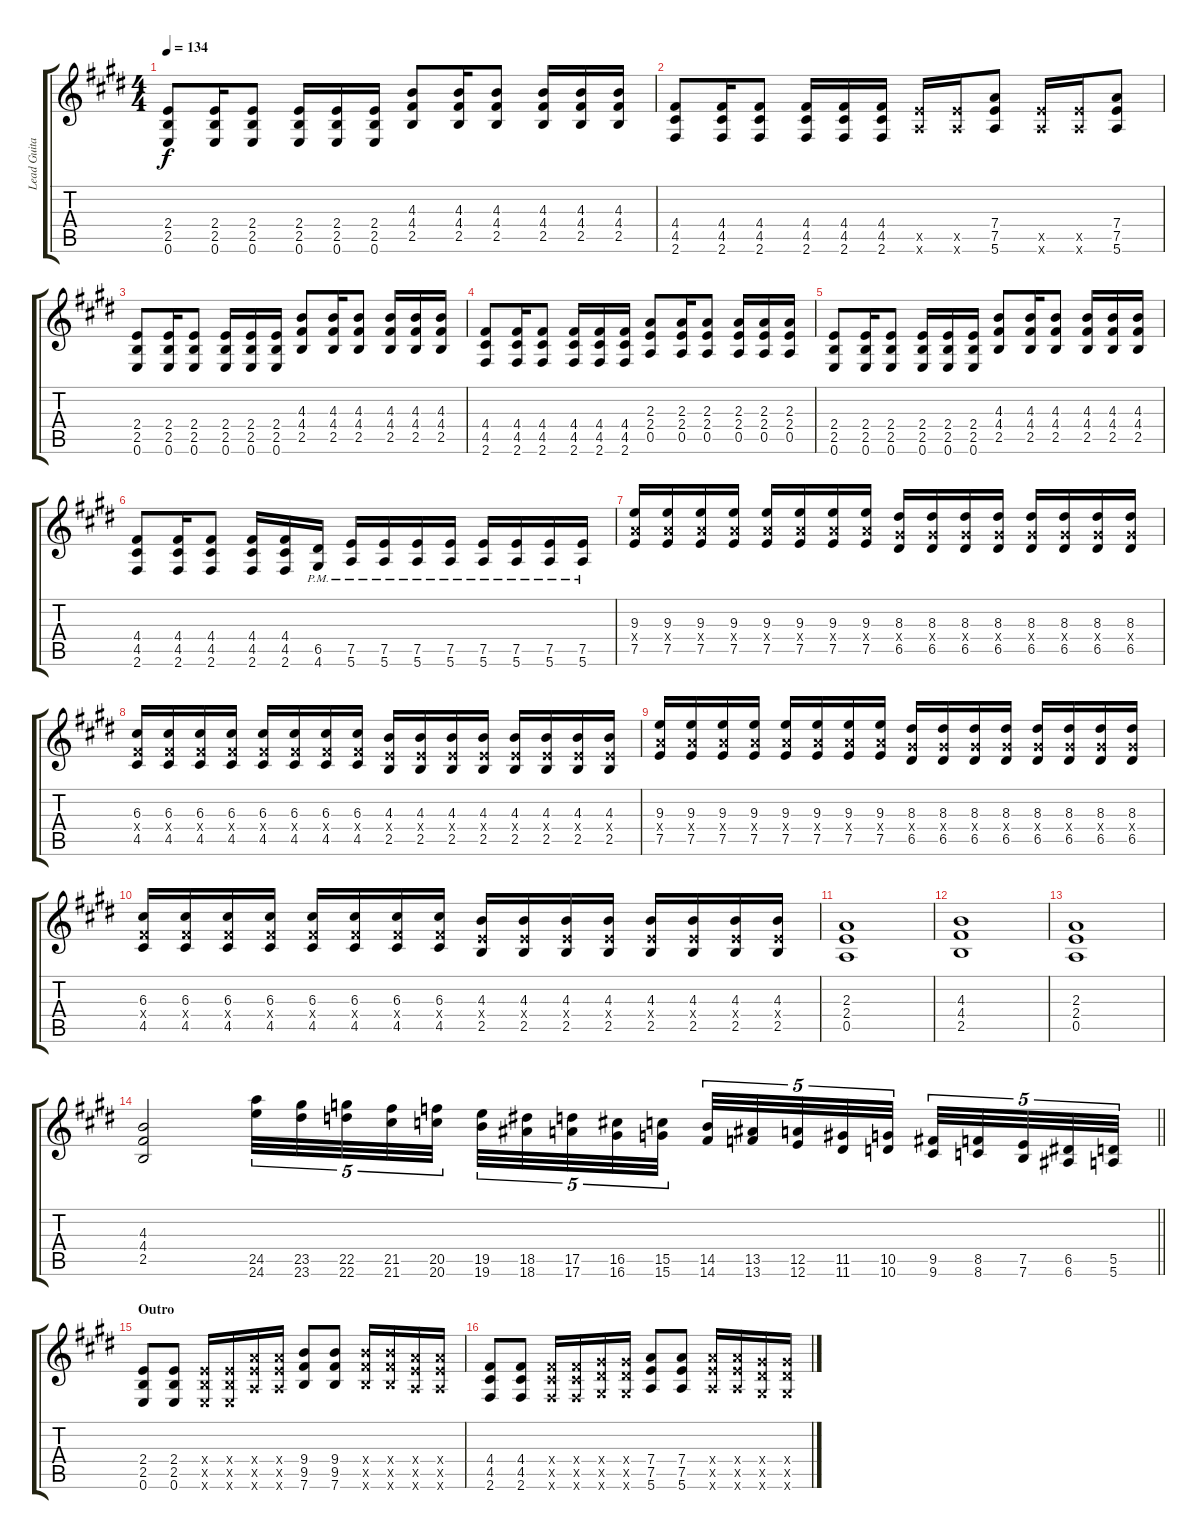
\track ("Lead Guitar" "Lead Guita") {instrument distortionguitar}
\staff {score tabs}
\tuning (E4 B3 G3 D3 A2 E2) {hide}
\ts (4 4)
\tempo 134
\clef g2
\ks e
(2.4 2.5 0.6).8{dy f} (2.4 2.5 0.6).16 (2.4 2.5 0.6).8 (2.4 2.5 0.6).16 (2.4 2.5 0.6).16 (2.4 2.5 0.6).16 (4.3 4.4 2.5).8 (4.3 4.4 2.5).16 (4.3 4.4 2.5).8 (4.3 4.4 2.5).16 (4.3 4.4 2.5).16 (4.3 4.4 2.5).16 |
(4.4 4.5 2.6).8 (4.4 4.5 2.6).16 (4.4 4.5 2.6).8 (4.4 4.5 2.6).16 (4.4 4.5 2.6).16 (4.4 4.5 2.6).16 (7.5{x} 5.6{x}).16 (7.5{x} 5.6{x}).16 (7.4 7.5 5.6).8 (7.5{x} 5.6{x}).16 (7.5{x} 5.6{x}).16 (7.4 7.5 5.6).8 |
(2.4 2.5 0.6).8 (2.4 2.5 0.6).16 (2.4 2.5 0.6).8 (2.4 2.5 0.6).16 (2.4 2.5 0.6).16 (2.4 2.5 0.6).16 (4.3 4.4 2.5).8 (4.3 4.4 2.5).16 (4.3 4.4 2.5).8 (4.3 4.4 2.5).16 (4.3 4.4 2.5).16 (4.3 4.4 2.5).16 |
(4.4 4.5 2.6).8 (4.4 4.5 2.6).16 (4.4 4.5 2.6).8 (4.4 4.5 2.6).16 (4.4 4.5 2.6).16 (4.4 4.5 2.6).16 (2.3 2.4 0.5).8 (2.3 2.4 0.5).16 (2.3 2.4 0.5).8 (2.3 2.4 0.5).16 (2.3 2.4 0.5).16 (2.3 2.4 0.5).16 |
(2.4 2.5 0.6).8 (2.4 2.5 0.6).16 (2.4 2.5 0.6).8 (2.4 2.5 0.6).16 (2.4 2.5 0.6).16 (2.4 2.5 0.6).16 (4.3 4.4 2.5).8 (4.3 4.4 2.5).16 (4.3 4.4 2.5).8 (4.3 4.4 2.5).16 (4.3 4.4 2.5).16 (4.3 4.4 2.5).16 |
(4.4 4.5 2.6).8 (4.4 4.5 2.6).16 (4.4 4.5 2.6).8 (4.4 4.5 2.6).16 (4.4 4.5 2.6).16 (6.5{pm} 4.6{pm}).16 (7.5{pm} 5.6{pm}).16 (7.5{pm} 5.6{pm}).16 (7.5{pm} 5.6{pm}).16 (7.5{pm} 5.6{pm}).16 (7.5{pm} 5.6{pm}).16 (7.5{pm} 5.6{pm}).16 (7.5{pm} 5.6{pm}).16 (7.5{pm} 5.6{pm}).16 |
(9.3 7.4{x} 7.5).16 (9.3 7.4{x} 7.5).16 (9.3 7.4{x} 7.5).16 (9.3 7.4{x} 7.5).16 (9.3 7.4{x} 7.5).16 (9.3 7.4{x} 7.5).16 (9.3 7.4{x} 7.5).16 (9.3 7.4{x} 7.5).16 (8.3 6.4{x} 6.5).16 (8.3 6.4{x} 6.5).16 (8.3 6.4{x} 6.5).16 (8.3 6.4{x} 6.5).16 (8.3 6.4{x} 6.5).16 (8.3 6.4{x} 6.5).16 (8.3 6.4{x} 6.5).16 (8.3 6.4{x} 6.5).16 |
(6.3 4.4{x} 4.5).16 (6.3 4.4{x} 4.5).16 (6.3 4.4{x} 4.5).16 (6.3 4.4{x} 4.5).16 (6.3 4.4{x} 4.5).16 (6.3 4.4{x} 4.5).16 (6.3 4.4{x} 4.5).16 (6.3 4.4{x} 4.5).16 (4.3 2.4{x} 2.5).16 (4.3 2.4{x} 2.5).16 (4.3 2.4{x} 2.5).16 (4.3 2.4{x} 2.5).16 (4.3 2.4{x} 2.5).16 (4.3 2.4{x} 2.5).16 (4.3 2.4{x} 2.5).16 (4.3 2.4{x} 2.5).16 |
(9.3 7.4{x} 7.5).16 (9.3 7.4{x} 7.5).16 (9.3 7.4{x} 7.5).16 (9.3 7.4{x} 7.5).16 (9.3 7.4{x} 7.5).16 (9.3 7.4{x} 7.5).16 (9.3 7.4{x} 7.5).16 (9.3 7.4{x} 7.5).16 (8.3 6.4{x} 6.5).16 (8.3 6.4{x} 6.5).16 (8.3 6.4{x} 6.5).16 (8.3 6.4{x} 6.5).16 (8.3 6.4{x} 6.5).16 (8.3 6.4{x} 6.5).16 (8.3 6.4{x} 6.5).16 (8.3 6.4{x} 6.5).16 |
(6.3 4.4{x} 4.5).16 (6.3 4.4{x} 4.5).16 (6.3 4.4{x} 4.5).16 (6.3 4.4{x} 4.5).16 (6.3 4.4{x} 4.5).16 (6.3 4.4{x} 4.5).16 (6.3 4.4{x} 4.5).16 (6.3 4.4{x} 4.5).16 (4.3 2.4{x} 2.5).16 (4.3 2.4{x} 2.5).16 (4.3 2.4{x} 2.5).16 (4.3 2.4{x} 2.5).16 (4.3 2.4{x} 2.5).16 (4.3 2.4{x} 2.5).16 (4.3 2.4{x} 2.5).16 (4.3 2.4{x} 2.5).16 |
(2.3 2.4 0.5).1 |
(4.3 4.4 2.5).1 |
(2.3 2.4 0.5).1 |
\barLineRight lightlight
(4.3 4.4 2.5).2 (24.5 24.6).32{tu (5 4) balance 0} (23.5 23.6).32{tu (5 4)} (22.5 22.6).32{tu (5 4)} (21.5 21.6).32{tu (5 4)} (20.5 20.6).32{tu (5 4) beam splitsecondary} (19.5 19.6).32{tu (5 4)} (18.5 18.6).32{tu (5 4)} (17.5 17.6).32{tu (5 4)} (16.5 16.6).32{tu (5 4)} (15.5 15.6).32{tu (5 4)} (14.5 14.6).32{tu (5 4)} (13.5 13.6).32{tu (5 4)} (12.5 12.6).32{tu (5 4)} (11.5 11.6).32{tu (5 4)} (10.5 10.6).32{tu (5 4) beam splitsecondary} (9.5 9.6).32{tu (5 4)} (8.5 8.6).32{tu (5 4)} (7.5 7.6).32{tu (5 4)} (6.5 6.6).32{tu (5 4)} (5.5 5.6).32{tu (5 4)} |
\section ("" "Outro")
(2.4 2.5 0.6).8{balance 10} (2.4 2.5 0.6).8 (2.4{x} 2.5{x} 0.6{x}).16 (2.4{x} 2.5{x} 0.6{x}).16 (7.4{x} 7.5{x} 5.6{x}).16 (7.4{x} 7.5{x} 5.6{x}).16 (9.4 9.5 7.6).8 (9.4 9.5 7.6).8 (9.4{x} 9.5{x} 7.6{x}).16 (9.4{x} 9.5{x} 7.6{x}).16 (7.4{x} 7.5{x} 5.6{x}).16 (7.4{x} 7.5{x} 5.6{x}).16 |
(4.4 4.5 2.6).8 (4.4 4.5 2.6).8 (4.4{x} 4.5{x} 2.6{x}).16 (4.4{x} 4.5{x} 2.6{x}).16 (6.4{x} 6.5{x} 4.6{x}).16 (6.4{x} 6.5{x} 4.6{x}).16 (7.4 7.5 5.6).8 (7.4 7.5 5.6).8 (7.4{x} 7.5{x} 5.6{x}).16 (7.4{x} 7.5{x} 5.6{x}).16 (6.4{x} 6.5{x} 4.6{x}).16 (6.4{x} 6.5{x} 4.6{x}).16
